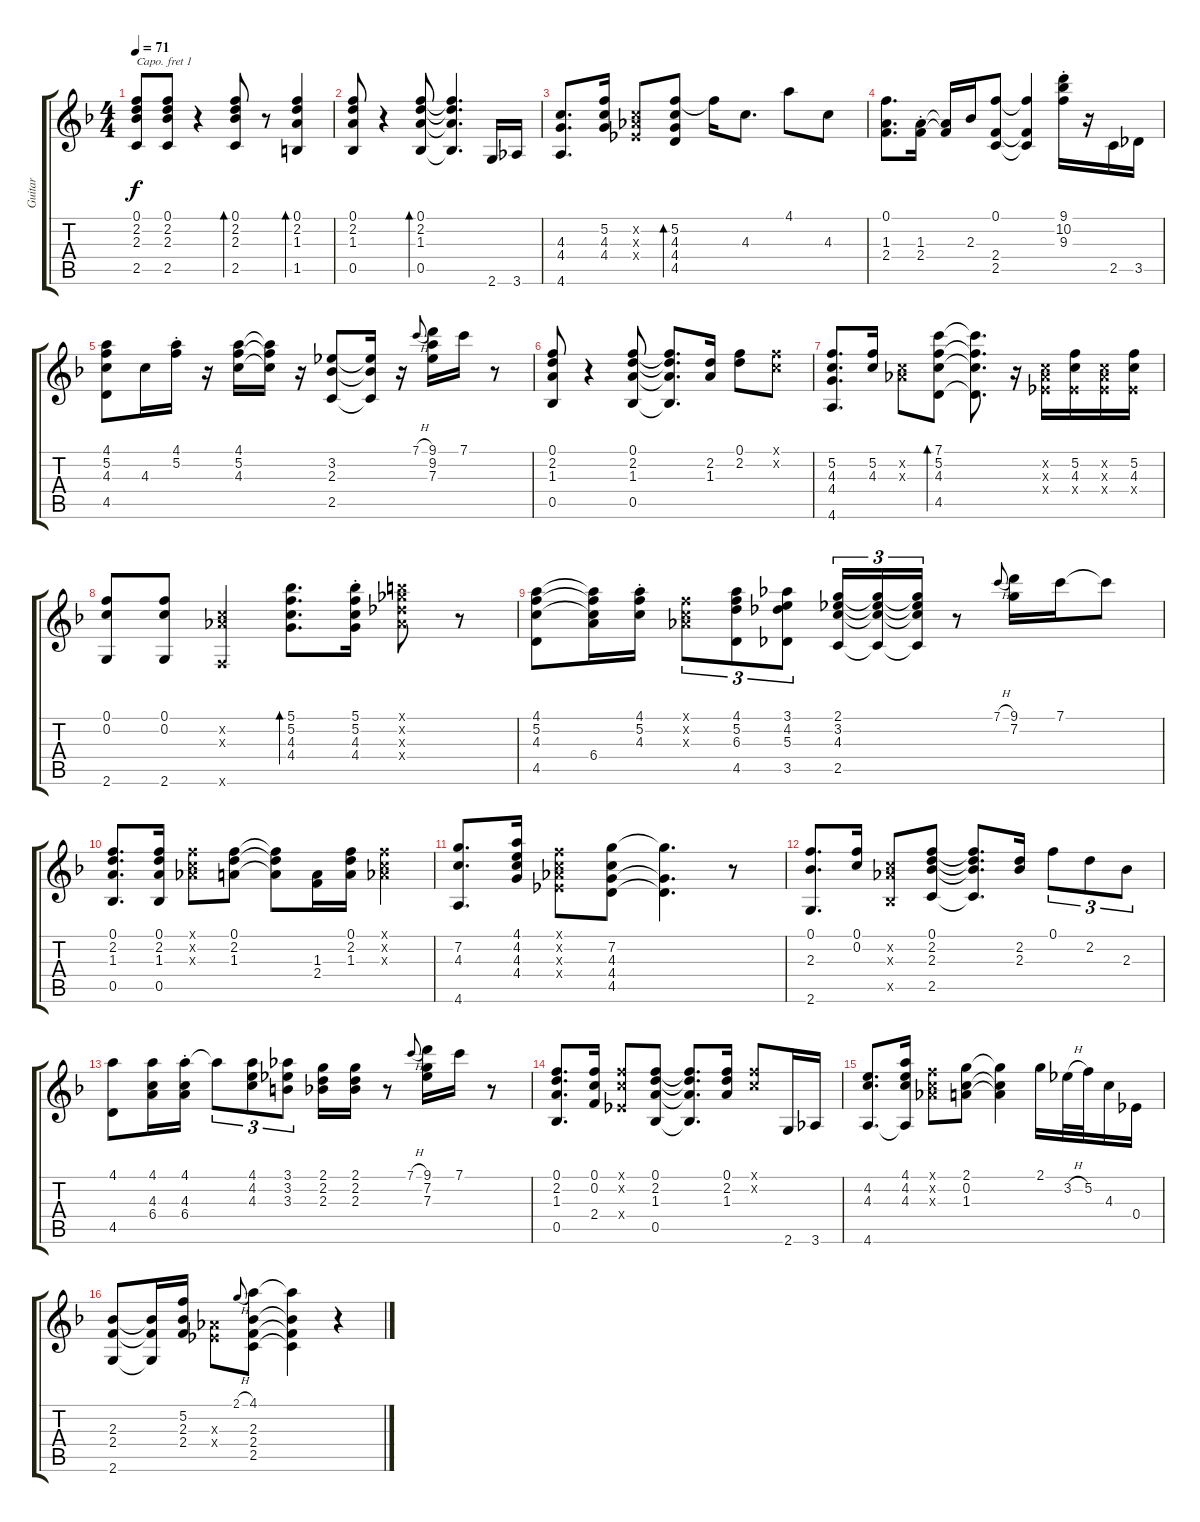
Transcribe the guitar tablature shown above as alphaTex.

\track ("Guitar" "Guitar") {instrument acousticguitarsteel}
\staff {score tabs}
\capo 1
\tuning (E4 B3 G3 D3 A2 E2) {hide}
\ts (4 4)
\tempo 71
\clef g2
\ks f
(0.1 2.2 2.3 2.5).8{dy f} (0.1 2.2 2.3 2.5).8 r.4 (0.1 2.2 2.3 2.5).8{bd 120} r.8 (0.1 2.2 1.3 1.5).4{bd 120} |
(0.1 2.2 1.3 0.5).8 r.4 (0.1 2.2 1.3 0.5).8{bd 30} (0.1{t} 2.2{t} 1.3{t} 0.5{t}).4{d} 2.6.16 3.6.16 |
(4.3 4.4 4.6).8{d} (5.2 4.3 4.4).16 (0.2{x} 0.3{x} 0.4{x}).8 (5.2 4.3 4.4 4.5).8{bd 30} 5.2{t}.16 4.3.8{d} 4.1.8 4.3.8 |
(0.1 1.3 2.4).8{d} (1.3 2.4{st}).16 (1.3{t} 2.4{t}).16 2.3.16 (0.1 2.4 2.5).8 (0.1{t} 2.4{t} 2.5{t}).4 (9.1 10.2 9.3{st}).16 r.16{beam split} 2.5.16 3.5.16 |
(4.1 5.2 4.3 4.5).8 4.3.16 (4.1{st} 5.2).16 r.16 (4.1 5.2 4.3).16 (4.1{t} 5.2{t} 4.3{t}).16 r.16 (3.2 2.3 2.5).8 (3.2{t} 2.3{t} 2.5{t}).16 r.16 7.1{h}.8{gr onbeat} (9.1 9.2 7.3).16 7.1.16 r.8 |
(0.1 2.2 1.3 0.5).8 r.4 (0.1 2.2 1.3 0.5).8 (0.1{t} 2.2{t} 1.3{t} 0.5{t}).8{d} (2.2 1.3).16 (0.1 2.2).8 (0.1{x} 0.2{x}).8 |
(5.2 4.3 4.4 4.6).8{d} (5.2 4.3).16 (0.2{x} 0.3{x}).8 (7.1 5.2 4.3 4.5).8{bd 30} (7.1{t} 5.2{t} 4.3{t} 4.5{t}).8{d} r.16 (0.2{x} 0.3{x} 0.4{x}).16 (5.2 4.3 0.4{x}).16 (0.2{x} 0.3{x} 0.4{x}).16 (5.2 4.3 0.4{x}).16 |
(0.1 0.2 2.6).8 (0.1 0.2 2.6).8 (0.2{x} 0.3{x} 0.6{x}).4 (5.1 5.2 4.3 4.4).8{d bd 30} (5.1 5.2 4.3{st} 4.4).16 (6.1{x} 6.2{x} 5.3{x} 5.4{x}).8 r.8 |
(4.1 5.2 4.3 4.5).8 (4.1{t} 5.2{t} 4.3{t} 6.4).16 (4.1 5.2{st} 4.3).16 (0.1{x} 0.2{x} 0.3{x}).8{tu (3 2)} (4.1 5.2 6.3 4.5).8{tu (3 2)} (3.1 4.2 5.3 3.5).8{tu (3 2)} (2.1 3.2 4.3 2.5).16{tu (3 2)} (2.1{t} 3.2{t} 4.3{t} 2.5{t}).16{tu (3 2)} (2.1{t} 3.2{t} 4.3{t} 2.5{t}).16{tu (3 2)} r.8 7.1{h}.8{gr onbeat} (9.1 7.2).16 7.1.16 7.1{t}.8 |
(0.1 2.2 1.3 0.5).8{d} (0.1 2.2 1.3 0.5).16 (0.1{x} 0.2{x} 0.3{x}).8 (0.1 2.2 1.3).8 (0.1{t} 2.2{t} 1.3{t}).8 (1.3 2.4).16 (0.1 2.2 1.3).16 (0.1{x} 0.2{x} 0.3{x}).4 |
(7.2 4.3 4.6).8{d} (4.1 4.2 4.3 4.4).16 (0.1{x} 0.2{x} 0.3{x} 0.4{x}).8 (7.2 4.3 4.4 4.5).8 (7.2{t} 4.4{t} 4.5{t}).4{d} r.8 |
(0.1 2.3 2.6).8{d} (0.1 0.2).16 (0.2{x} 0.3{x} 0.5{x}).8 (0.1 2.2 2.3 2.5).8 (0.1{t} 2.2{t} 2.3{t} 2.5{t}).8{d} (2.2 2.3).16 0.1.8{tu (3 2)} 2.2.8{tu (3 2)} 2.3.8{tu (3 2)} |
(4.1 4.5).8 (4.1 4.3 6.4).16 (4.1{st} 4.3 6.4).16 4.1{t}.8{tu (3 2)} (4.1 4.2 4.3).8{tu (3 2)} (3.1 3.2 3.3).8{tu (3 2)} (2.1 2.2 2.3).16 (2.1 2.2 2.3).16 r.8 7.1{h}.8{gr onbeat} (9.1 7.2 7.3).16 7.1.16 r.8 |
(0.1 2.2 1.3 0.5).8{d} (0.1 0.2 2.4).16 (0.1{x} 0.2{x} 0.4{x}).8 (0.1 2.2 1.3 0.5).8 (0.1{t} 2.2{t} 1.3{t} 0.5{t}).8{d} (0.1 2.2 1.3).16 (0.1{x} 0.2{x}).8 2.6.16 3.6.16 |
(4.2 4.3 4.6).8{d} (4.1 4.2 4.3 4.6{t}).16 (0.1{x} 0.2{x} 0.3{x}).8 (2.1 0.2 1.3).8 (2.1{t} 0.2{t} 1.3{t}).4 2.1.16 3.2{h}.32 5.2.32 4.3.16 0.4.16 |
(2.3 2.4 2.6).8 (2.3{t} 2.4{t} 2.6{t}).16 (5.2 2.3 2.4).16 (0.3{x} 0.4{x}).8 2.1{h}.8{gr onbeat} (4.1 2.3 2.4 2.5).8 (4.1{t} 2.3{t} 2.4{t} 2.5{t}).4 r.4
